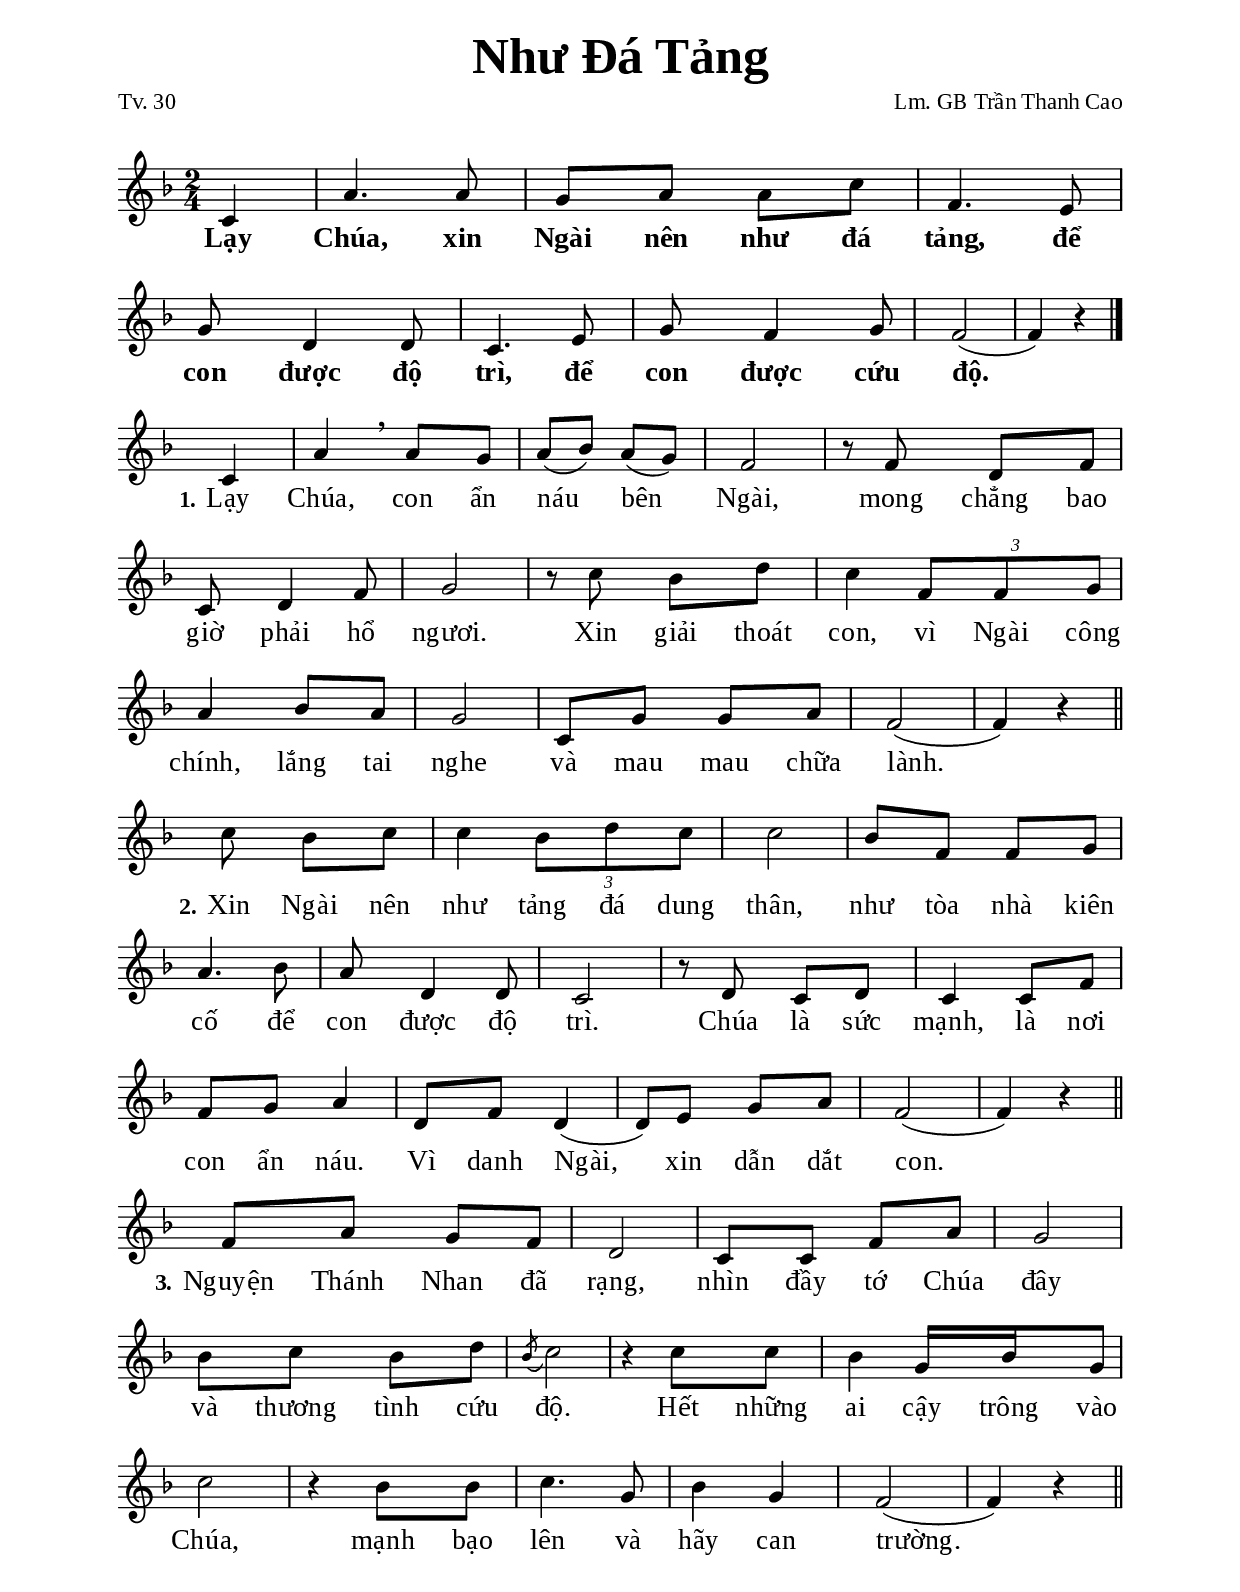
% Cài đặt chung
\version "2.22.1"
\include "english.ly"

\header {
  title = \markup { \fontsize #3 "Như Đá Tảng" }
  poet = "Tv. 30"
  composer = "Lm. GB Trần Thanh Cao"
  arranger = " "
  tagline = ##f
}

% Nhạc điệp khúc
nhacDiepKhuc = \relative c' {
  \partial 4 c4 |
  a'4. a8 |
  g a a c |
  f,4. e8 |
  g d4 d8 |
  c4. e8 |
  g f4 g8 |
  f2 _( |
  f4) r \bar "|."
}

% Nhạc phiên khúc
nhacPhienKhucMot = \relative c' {
  \partial 4 c4 |
  a' \breathe a8 g |
  a (bf) a (g) |
  f2 |
  r8 f d f |
  c d4 f8 |
  g2 |
  r8 c bf d |
  c4 \tuplet 3/2 { f,8 f g } |
  a4 bf8 a |
  g2 |
  c,8 g' g a |
  f2 ( |
  f4) r \bar "||"
}

nhacPhienKhucHai = \relative c'' {
  \partial 4. c8 bf c |
  c4 \tuplet 3/2 { bf8 d c } |
  c2 |
  bf8 f f g |
  a4. bf8 |
  a d,4 d8 |
  c2 |
  r8 d c d |
  c4 c8 f |
  f g a4 |
  d,8 f d4 ( |
  d8) e g a |
  f2 ( |
  f4) r \bar "||"
}

nhacPhienKhucBa = \relative c' {
  f8 a g f |
  d2 |
  c8 c f a |
  g2 |
  bf8 c bf d |
  \acciaccatura bf8 c2 |
  r4 c8 c |
  bf4 g16 bf g8 |
  c2 |
  r4 bf8 bf |
  c4. g8 |
  bf4 g |
  f2 ( |
  f4) r \bar "||"
}

% Lời điệp khúc
loiDiepKhuc = \lyricmode {
  Lạy Chúa, xin Ngài nên như đá tảng,
  để con được độ trì,
  để con được cứu độ.
}

% Lời phiên khúc
loiPhienKhucMot = \lyricmode {
  \set stanza = #"1."
  Lạy Chúa, con ẩn náu bên Ngài,
  mong chẳng bao giờ phải hổ ngươi.
  Xin giải thoát con, vì Ngài công chính,
  lắng tai nghe và mau mau chữa lành.
}

loiPhienKhucHai = \lyricmode {
  \set stanza = #"2."
  Xin Ngài nên như tảng đá dung thân,
  như tòa nhà kiên cố để con được độ trì.
  Chúa là sức mạnh, là nơi con ẩn náu.
  Vì danh Ngài, xin dẫn dắt con.
}

loiPhienKhucBa = \lyricmode {
  \set stanza = #"3."
  Nguyện Thánh Nhan đã rạng, nhìn đầy tớ Chúa đây
  và thương tình cứu độ.
  Hết những ai cậy trông vào Chúa,
  mạnh bạo lên và hãy can trường.
}


% Dàn trang
\paper {
  #(set-paper-size "a4")
  top-margin = 15\mm
  bottom-margin = 10\mm
  left-margin = 20\mm
  right-margin = 20\mm
  indent = #0
  #(define fonts
    (make-pango-font-tree
      "Liberation Serif"
      "Liberation Serif"
      "Liberation Serif"
      (/ 20 20)))
  page-count = #1
  system-system-spacing = #'((basic-distance . 12.5))
  score-system-spacing = #'((basic-distance . 12.5))
}

% Thiết lập tông và nhịp
TongNhip = { \key f \major \time 2/4 }

\score {
  \new ChoirStaff <<
    \new Staff = diepKhuc \with {
        \consists "Merge_rests_engraver"
        %\magnifyStaff #(magstep +1)
      }
      <<
      \new Voice = beSop {
        \TongNhip \nhacDiepKhuc
      }
    >>
    \new Lyrics \lyricsto beSop \loiDiepKhuc
  >>
  \layout {
    \override Lyrics.LyricText.font-series = #'bold
    \override Lyrics.LyricText.font-size = #+2
    \override Lyrics.LyricSpace.minimum-distance = #5
    \override Score.BarNumber.break-visibility = ##(#f #f #f)
    \override Score.SpacingSpanner.uniform-stretching = ##t
  }
}

\score {
  \new ChoirStaff <<
    \new Staff = phienKhuc \with {
        %\magnifyStaff #(magstep +1)
      }
      <<
      \new Voice = beSop {
        \TongNhip \nhacPhienKhucMot
      }
    >>
    \new Lyrics \lyricsto beSop \loiPhienKhucMot
  >>
  \layout {
    \override Staff.TimeSignature.transparent = ##t
    \override Lyrics.LyricText.font-size = #+2
    \override Lyrics.LyricSpace.minimum-distance = #3.5
    \override Score.BarNumber.break-visibility = ##(#f #f #f)
    \override Score.SpacingSpanner.uniform-stretching = ##t
  }
}

\score {
  \new ChoirStaff <<
    \new Staff = phienKhuc \with {
        %\magnifyStaff #(magstep +1)
      }
      <<
      \new Voice = beSop {
        \TongNhip \nhacPhienKhucHai
      }
    >>
    \new Lyrics \lyricsto beSop \loiPhienKhucHai
  >>
  \layout {
    \override Staff.TimeSignature.transparent = ##t
    \override Lyrics.LyricText.font-size = #+2
    \override Lyrics.LyricSpace.minimum-distance = #3
    \override Score.BarNumber.break-visibility = ##(#f #f #f)
    \override Score.SpacingSpanner.uniform-stretching = ##t
  }
}

\score {
  \new ChoirStaff <<
    \new Staff = phienKhuc \with {
        %\magnifyStaff #(magstep +1)
      }
      <<
      \new Voice = beSop {
        \TongNhip \nhacPhienKhucBa
      }
    >>
    \new Lyrics \lyricsto beSop \loiPhienKhucBa
  >>
  \layout {
    \override Staff.TimeSignature.transparent = ##t
    \override Lyrics.LyricText.font-size = #+2
    \override Lyrics.LyricSpace.minimum-distance = #3.5
    \override Score.BarNumber.break-visibility = ##(#f #f #f)
    \override Score.SpacingSpanner.uniform-stretching = ##t
  }
}
